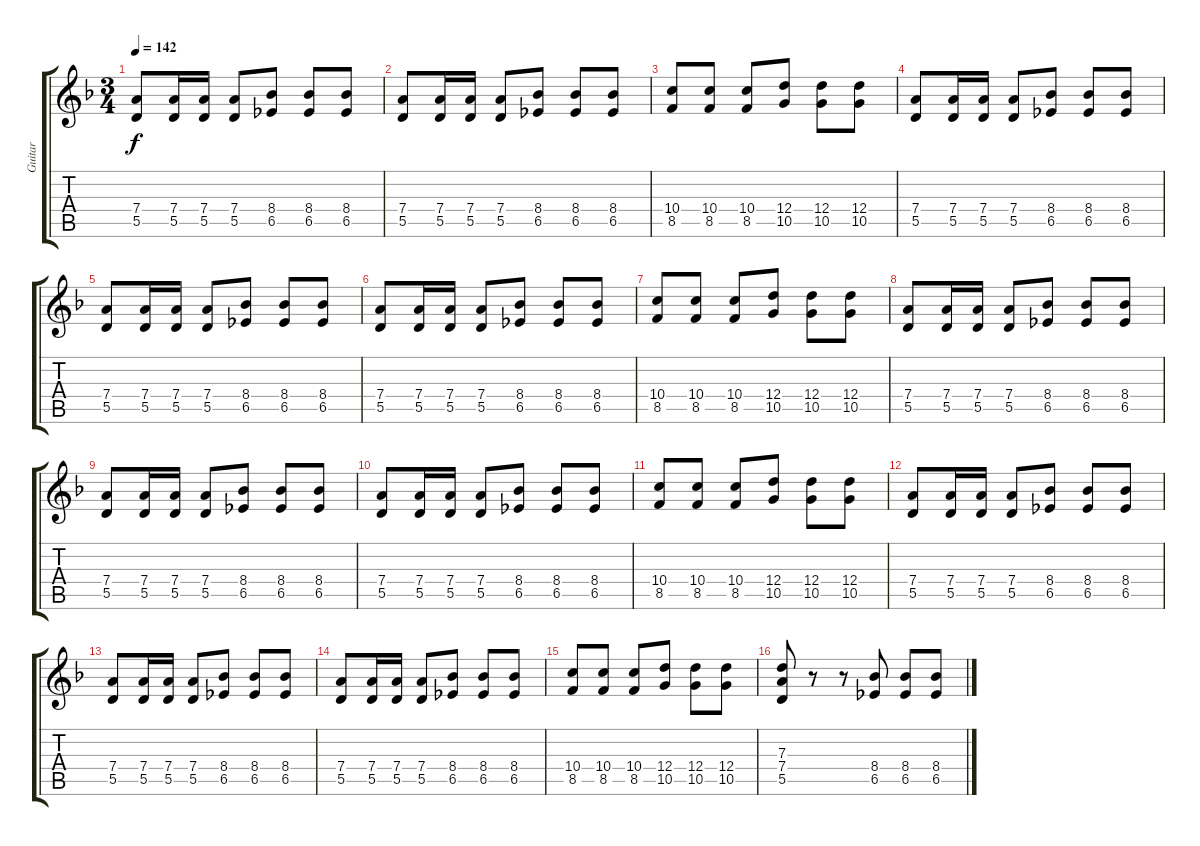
\track ("Guitar" "Guitar") {instrument distortionguitar}
\staff {score tabs}
\tuning (E4 B3 G3 D3 A2 E2) {hide}
\ts (3 4)
\tempo 142
\clef g2
\ks dminor
(7.4 5.5).8{dy f} (7.4 5.5).16 (7.4 5.5).16 (7.4 5.5).8 (8.4 6.5).8 (8.4 6.5).8 (8.4 6.5).8 |
(7.4 5.5).8 (7.4 5.5).16 (7.4 5.5).16 (7.4 5.5).8 (8.4 6.5).8 (8.4 6.5).8 (8.4 6.5).8 |
(10.4 8.5).8 (10.4 8.5).8 (10.4 8.5).8 (12.4 10.5).8 (12.4 10.5).8 (12.4 10.5).8 |
(7.4 5.5).8 (7.4 5.5).16 (7.4 5.5).16 (7.4 5.5).8 (8.4 6.5).8 (8.4 6.5).8 (8.4 6.5).8 |
(7.4 5.5).8 (7.4 5.5).16 (7.4 5.5).16 (7.4 5.5).8 (8.4 6.5).8 (8.4 6.5).8 (8.4 6.5).8 |
(7.4 5.5).8 (7.4 5.5).16 (7.4 5.5).16 (7.4 5.5).8 (8.4 6.5).8 (8.4 6.5).8 (8.4 6.5).8 |
(10.4 8.5).8 (10.4 8.5).8 (10.4 8.5).8 (12.4 10.5).8 (12.4 10.5).8 (12.4 10.5).8 |
(7.4 5.5).8 (7.4 5.5).16 (7.4 5.5).16 (7.4 5.5).8 (8.4 6.5).8 (8.4 6.5).8 (8.4 6.5).8 |
(7.4 5.5).8 (7.4 5.5).16 (7.4 5.5).16 (7.4 5.5).8 (8.4 6.5).8 (8.4 6.5).8 (8.4 6.5).8 |
(7.4 5.5).8 (7.4 5.5).16 (7.4 5.5).16 (7.4 5.5).8 (8.4 6.5).8 (8.4 6.5).8 (8.4 6.5).8 |
(10.4 8.5).8 (10.4 8.5).8 (10.4 8.5).8 (12.4 10.5).8 (12.4 10.5).8 (12.4 10.5).8 |
(7.4 5.5).8 (7.4 5.5).16 (7.4 5.5).16 (7.4 5.5).8 (8.4 6.5).8 (8.4 6.5).8 (8.4 6.5).8 |
(7.4 5.5).8 (7.4 5.5).16 (7.4 5.5).16 (7.4 5.5).8 (8.4 6.5).8 (8.4 6.5).8 (8.4 6.5).8 |
(7.4 5.5).8 (7.4 5.5).16 (7.4 5.5).16 (7.4 5.5).8 (8.4 6.5).8 (8.4 6.5).8 (8.4 6.5).8 |
(10.4 8.5).8 (10.4 8.5).8 (10.4 8.5).8 (12.4 10.5).8 (12.4 10.5).8 (12.4 10.5).8 |
(7.3 7.4 5.5).8 r.8 r.8 (8.4 6.5).8 (8.4 6.5).8 (8.4 6.5).8
